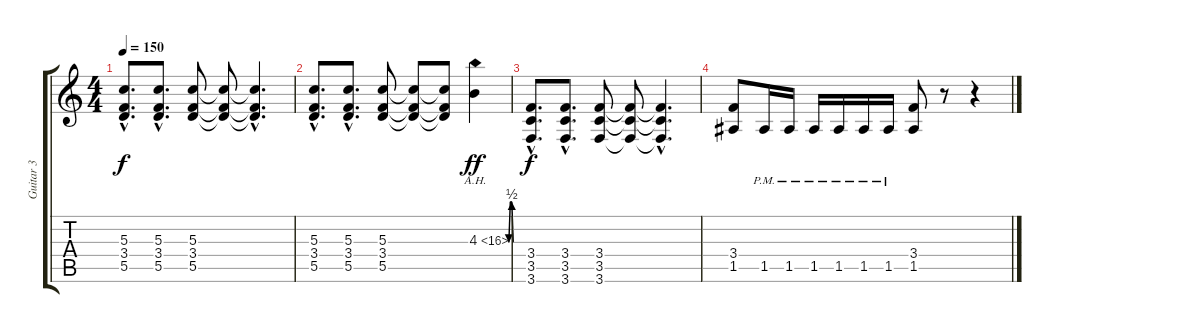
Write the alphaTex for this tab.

\track ("Guitar 3" "Guitar 3") {instrument overdrivenguitar}
\staff {score tabs}
\tuning (E4 B3 G3 D3 A2 D2) {hide}
\ts (4 4)
\tempo 150
\clef g2
\ks c
(5.3{hac} 3.4{hac} 5.5{hac}).8{d dy f} (5.3{hac} 3.4{hac} 5.5{hac}).8{d} (5.3 3.4 5.5).8 (5.3{t} 3.4{t} 5.5{t}).8 (5.3{hac t} 3.4{hac t} 5.5{hac t}).4{d} |
(5.3{hac} 3.4{hac} 5.5{hac}).8{d} (5.3{hac} 3.4{hac} 5.5{hac}).8{d} (5.3 3.4 5.5).8 (5.3{t} 3.4{t} 5.5{t}).8 (5.3{t} 3.4{t} 5.5{t}).8 4.3{be (custom 0 0 15 2 30 2 45 0 60 0) ah 12}.4{dy ff volume 16} |
(3.4{hac} 3.5{hac} 3.6{hac}).8{d dy f volume 15} (3.4{hac} 3.5{hac} 3.6{hac}).8{d} (3.4 3.5 3.6).8 (3.4{t} 3.5{t} 3.6{t}).8 (3.4{hac t} 3.5{hac t} 3.6{hac t}).4{d} |
(3.4 1.5).8 1.5{pm}.16 1.5{pm}.16 1.5{pm}.16 1.5{pm}.16 1.5{pm}.16 1.5{pm}.16 (3.4 1.5).8 r.8 r.4
